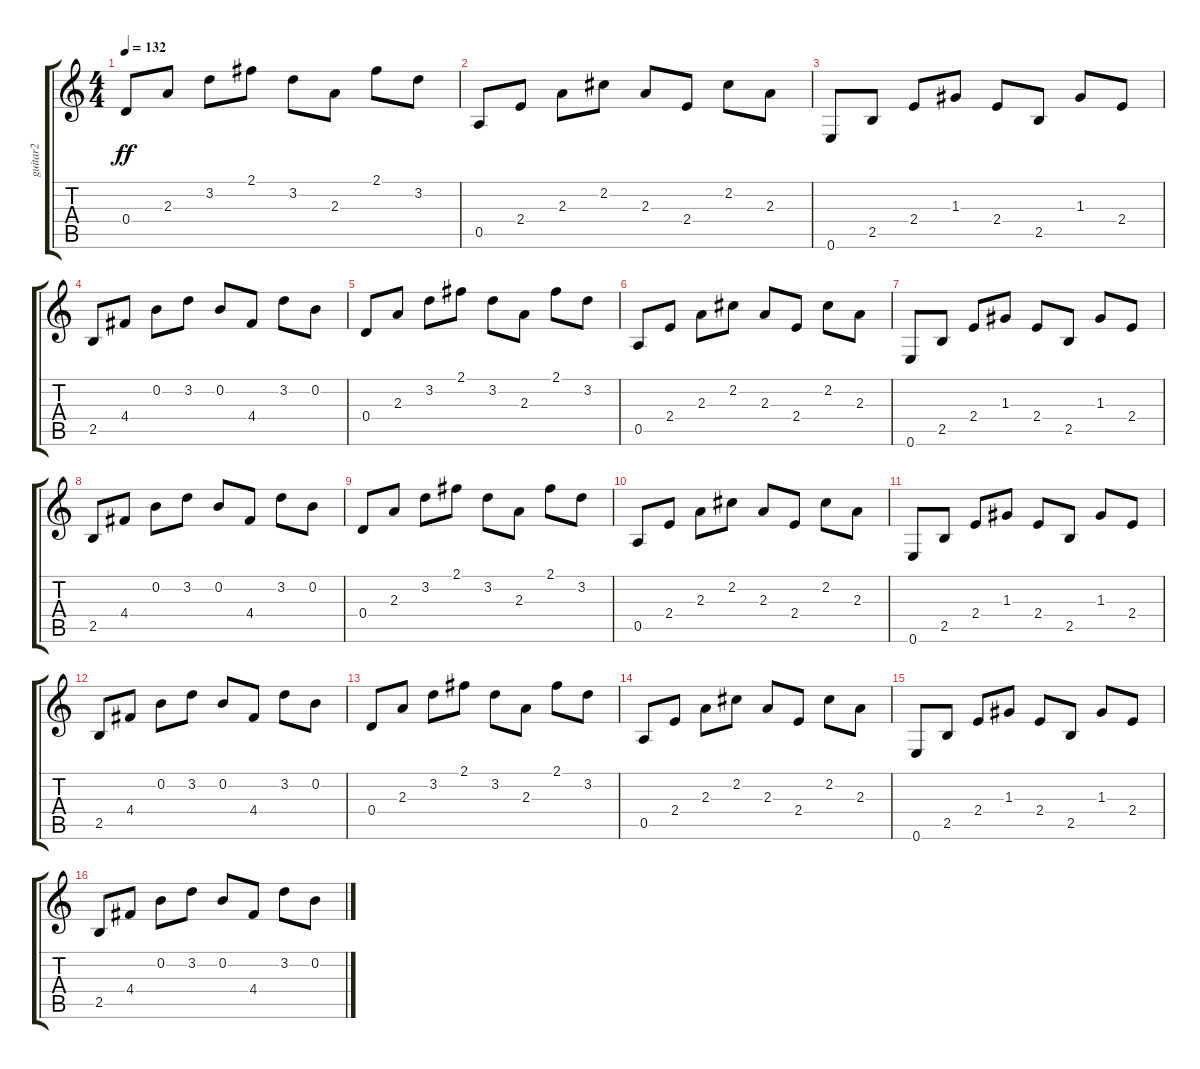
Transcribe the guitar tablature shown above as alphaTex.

\track ("guitar2" "guitar2") {instrument electricguitarclean}
\staff {score tabs}
\tuning (E4 B3 G3 D3 A2 E2) {hide}
\ts (4 4)
\tempo 132
\clef g2
\ks c
0.4.8{dy ff} 2.3.8 3.2.8 2.1.8 3.2.8 2.3.8 2.1.8 3.2.8 |
0.5.8 2.4.8 2.3.8 2.2.8 2.3.8 2.4.8 2.2.8 2.3.8 |
0.6.8 2.5.8 2.4.8 1.3.8 2.4.8 2.5.8 1.3.8 2.4.8 |
2.5.8 4.4.8 0.2.8 3.2.8 0.2.8 4.4.8 3.2.8 0.2.8 |
0.4.8 2.3.8 3.2.8 2.1.8 3.2.8 2.3.8 2.1.8 3.2.8 |
0.5.8 2.4.8 2.3.8 2.2.8 2.3.8 2.4.8 2.2.8 2.3.8 |
0.6.8 2.5.8 2.4.8 1.3.8 2.4.8 2.5.8 1.3.8 2.4.8 |
2.5.8 4.4.8 0.2.8 3.2.8 0.2.8 4.4.8 3.2.8 0.2.8 |
0.4.8 2.3.8 3.2.8 2.1.8 3.2.8 2.3.8 2.1.8 3.2.8 |
0.5.8 2.4.8 2.3.8 2.2.8 2.3.8 2.4.8 2.2.8 2.3.8 |
0.6.8 2.5.8 2.4.8 1.3.8 2.4.8 2.5.8 1.3.8 2.4.8 |
2.5.8 4.4.8 0.2.8 3.2.8 0.2.8 4.4.8 3.2.8 0.2.8 |
0.4.8 2.3.8 3.2.8 2.1.8 3.2.8 2.3.8 2.1.8 3.2.8 |
0.5.8 2.4.8 2.3.8 2.2.8 2.3.8 2.4.8 2.2.8 2.3.8 |
0.6.8 2.5.8 2.4.8 1.3.8 2.4.8 2.5.8 1.3.8 2.4.8 |
2.5.8 4.4.8 0.2.8 3.2.8 0.2.8 4.4.8 3.2.8 0.2.8
